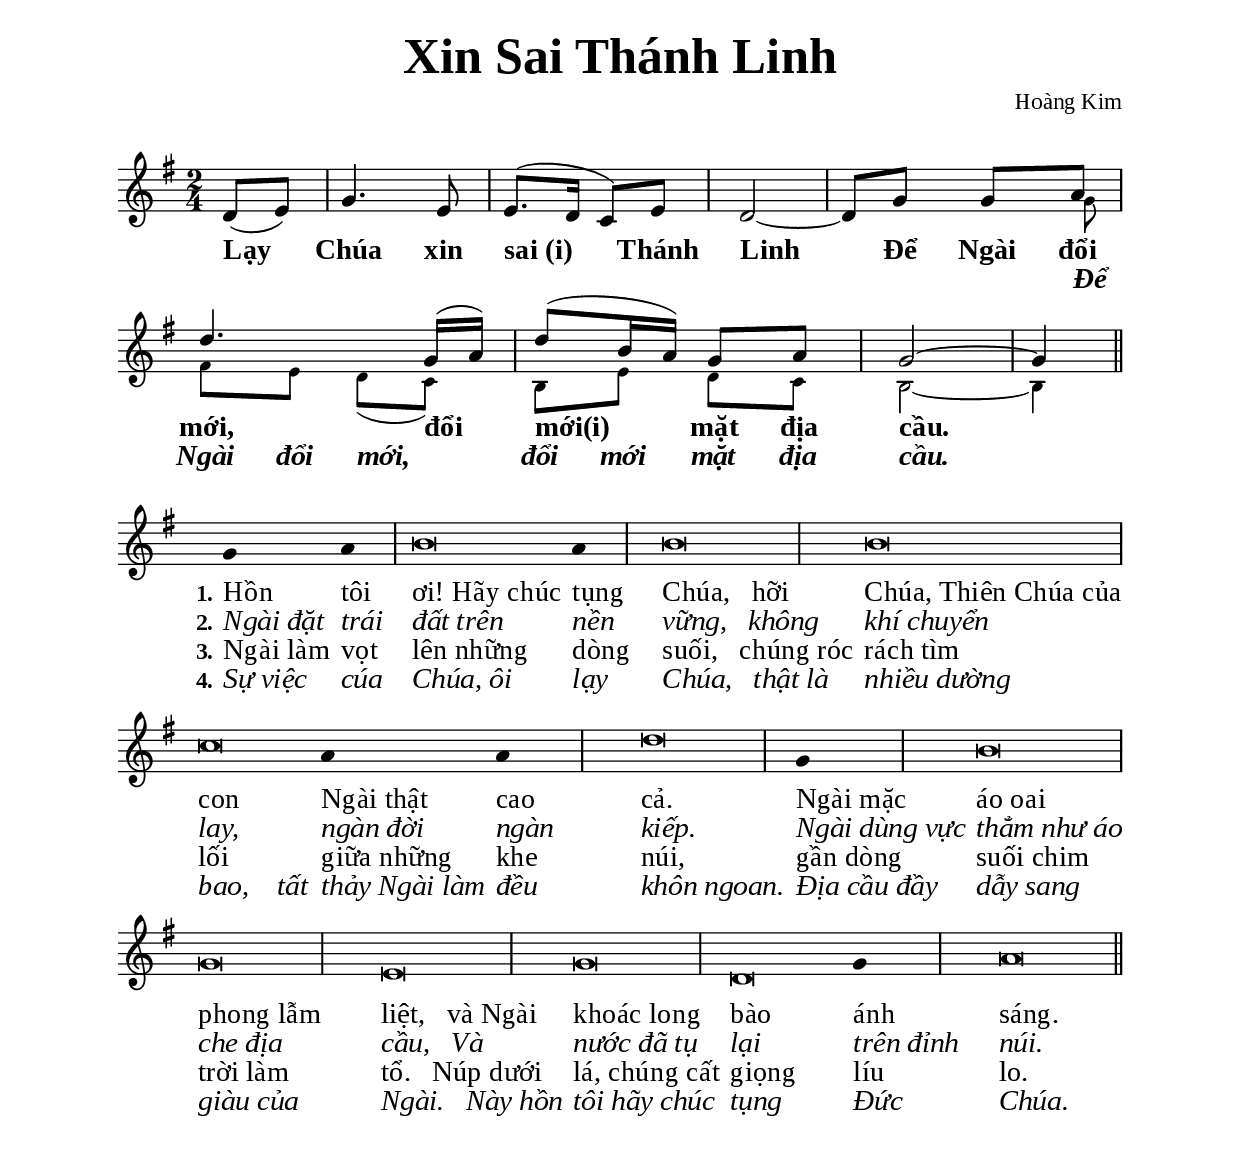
% Cài đặt chung
\version "2.20.0"
\include "english.ly"

\header {
  title = \markup { \fontsize #3 "Xin Sai Thánh Linh" }
  composer = "Hoàng Kim"
  arranger = " "
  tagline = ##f
}

% Nhạc điệp khúc
nhacDiepKhucSop = \relative c' {
  \partial 4 d8 _(e) |
  g4. e8 |
  e8. (d16 c8) e |
  d2 _~ |
  d8 g g a |
  d4. g,16 (a) |
  d8 (b16 a) g8 a |
  g2 ~ |
  g4 \bar "||"
}

nhacDiepKhucBass = \relative c'' {
  \override NoteHead.font-size = #-2
  \skip 4
  \skip 1.
  \skip 4. g8 |
  fs e d (c) |
  b e d c |
  b2 ~ |
  b4
}

% Nhạc phiên khúc
nhacPhienKhuc = \relative c'' {
  \set Score.timing = ##f
  \hide Stem
  %\override Score.NonMusicalPaperColumn.padding = #2.5
  g4 a \bar "|"
  b\breve a4 \bar "|"
  b\breve \bar "|"
  b\breve \bar "|"
  c\breve a4 a4 \bar "|"
  d\breve \bar "|"
  g,4 \bar "|"
  b\breve \bar "|"
  g\breve \bar "|"
  e\breve \bar "|"
  g\breve \bar "|"
  d\breve g4 \bar "|"
  a\breve \bar "||"
}

% Lời điệp khúc
loiDiepKhucSop = \lyricmode {
  Lạy Chúa xin "sai (i)" Thánh Linh
  Để Ngài đổi mới, đổi mới(i) mặt địa cầu.
}

loiDiepKhucBass = \lyricmode {
  Để Ngài đổi mới, đổi mới mặt địa cầu.
}

% Lời phiên khúc
loiPhienKhucMot = \lyricmode {
  \set stanza = #"1."
  \override LyricText.self-alignment-X = #LEFT
  Hồn tôi "ơi! Hãy chúc" tụng "Chúa,
  hỡi" "Chúa, Thiên Chúa của" con
  "Ngài thật" cao cả.
  "Ngài mặc" "áo oai" "phong lẫm" "liệt,
  và Ngài" "khoác long" bào ánh sáng.
}

loiPhienKhucHai = \lyricmode {
  \set stanza = #"2."
  \override LyricText.self-alignment-X = #LEFT
  "Ngài đặt" trái "đất trên" nền "vững,
  không" "khí chuyển" lay,
  "ngàn đời" ngàn kiếp.
  "Ngài dùng vực" "thẳm như áo" "che địa" "cầu,
  Và" "nước đã tụ" lại "trên đỉnh" núi.
}

loiPhienKhucBa = \lyricmode {
  \set stanza = #"3."
  \override LyricText.self-alignment-X = #LEFT
  "Ngài làm" vọt "lên những" dòng "suối,
  chúng róc" "rách tìm" lối "giữa những" khe núi,
  "gần dòng" "suối chim" "trời làm" "tổ.
  Núp dưới" "lá, chúng cất" giọng líu lo.
}

loiPhienKhucBon = \lyricmode {
  \set stanza = #"4."
  \override LyricText.self-alignment-X = #LEFT
  "Sự việc" cúa "Chúa, ôi" lạy "Chúa,
  thật là" "nhiều dường" "bao, 
  tất" "thảy Ngài làm" đều "khôn ngoan."
  "Địa cầu đầy" "dẫy sang" "giàu của" "Ngài.
  Này hồn" "tôi hãy chúc" tụng Đức Chúa.
}


% Dàn trang
\paper {
  #(set-paper-size "a4")
  top-margin = 20\mm
  bottom-margin = 20\mm
  left-margin = 20\mm
  right-margin = 20\mm
  indent = #0
  #(define fonts
	 (make-pango-font-tree "Liberation Serif"
	 		       "Liberation Serif"
			       "Liberation Serif"
			       (/ 20 20)))
  system-system-spacing = #'((basic-distance . 15)
                             (minimum-distance . 15)
                             (padding . 3))
  score-system-spacing = #'((basic-distance . 15)
                             (minimum-distance . 15)
                             (padding . 3))
}

TongNhip = { \key g \major \time 2/4 }

inNghieng = { \override LyricText.font-shape = #'italic }

\score {
  \new ChoirStaff <<
    \new Staff = chorus <<
      \new Voice = "sopranos" {
        \voiceOne \TongNhip \stemUp \nhacDiepKhucSop
      }
      \new Voice = "basses" {
        \voiceTwo \TongNhip \stemDown \nhacDiepKhucBass
      }
    >>
    \new Lyrics \lyricsto sopranos \loiDiepKhucSop
    \new Lyrics \with \inNghieng \lyricsto basses \loiDiepKhucBass
  >>
  \layout {
    \override Lyrics.LyricText.font-series = #'bold
    \override Lyrics.LyricText.font-size = #+2
    \override Lyrics.LyricSpace.minimum-distance = #4
    \override Score.BarNumber.break-visibility = ##(#f #f #f)
    \override Score.SpacingSpanner.uniform-stretching = ##t
  }
}

\markup { \vspace #0.5 }

\score {
  \new ChoirStaff <<
    \new Staff = verses <<
      \override Staff.TimeSignature.transparent = ##t
      \new Voice = "verse" {
        \TongNhip \stemNeutral \nhacPhienKhuc
      }
    >>
    \new Lyrics \with {
          \override VerticalAxisGroup.
            nonstaff-relatedstaff-spacing.padding = #1.5
          \override VerticalAxisGroup.
            nonstaff-unrelatedstaff-spacing.padding = #1.5
        }
        \lyricsto verse \loiPhienKhucMot
    \new Lyrics \with \inNghieng \lyricsto verse \loiPhienKhucHai
    \new Lyrics \lyricsto verse \loiPhienKhucBa
    \new Lyrics \with \inNghieng \lyricsto verse \loiPhienKhucBon
  >>
  \layout {
    \override Lyrics.LyricText.font-size = #+2
    \override Lyrics.LyricSpace.minimum-distance = #1
    \override Score.BarNumber.break-visibility = ##(#f #f #f)
    \override Score.SpacingSpanner.uniform-stretching = ##t
  }
}
